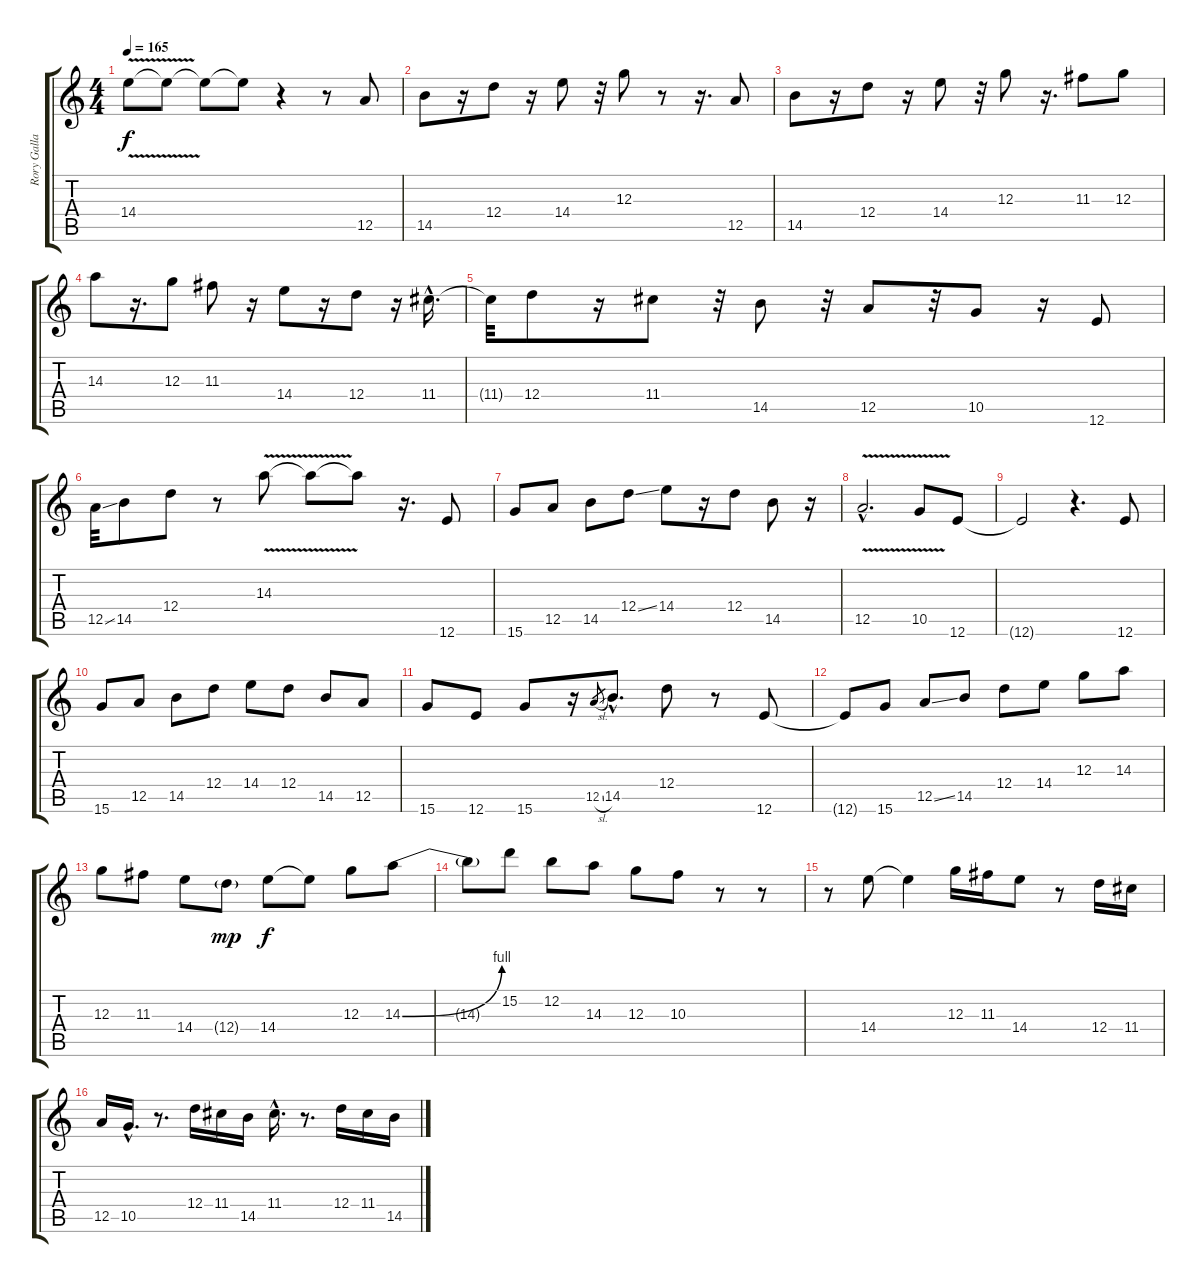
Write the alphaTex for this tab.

\track ("Rory Gallagher" "Rory Galla") {instrument overdrivenguitar}
\staff {score tabs}
\tuning (E4 B3 G3 D3 A2 E2) {hide}
\ts (4 4)
\tempo 165
\clef g2
\ks c
14.4{v}.8{dy f} 14.4{t}.8 14.4{t}.8 14.4{t}.8 r.4 r.8 12.5.8 |
14.5.8 r.16 12.4.8 r.16 14.4.8 r.32 12.3.8 r.8 r.16{d} 12.5.8 |
14.5.8 r.16 12.4.8 r.16 14.4.8 r.32 12.3.8 r.16{d} 11.3.8 12.3.8 |
14.3.8 r.16{d} 12.3.8 11.3.8 r.16 14.4.8 r.16 12.4.8 r.16 11.4{hac}.16{d} |
11.4{t}.32 12.4.8 r.16 11.4.8 r.32 14.5.8 r.32 12.5.8 r.32 10.5.8 r.16 12.6.8 |
12.5{ss}.32 14.5.8 12.4.8 r.8 14.3{v}.8 14.3{t}.8 14.3{t}.8 r.16{d} 12.6.8 |
15.6.8 12.5.8 14.5.8 12.4{ss}.8 14.4.8 r.16 12.4.8 14.5.8 r.16 |
12.5{v hac}.2{d} 10.5{v}.8{instrument overdrivenguitar} 12.6.8 |
12.6{t}.2 r.4{d} 12.6.8 |
15.6.8 12.5.8 14.5.8 12.4.8 14.4.8 12.4.8 14.5.8 12.5.8 |
15.6.8 12.6.8 15.6.8 r.16 12.5{sl}.8{gr} 14.5{hac}.8{d} 12.4.8 r.8 12.6.8 |
12.6{t}.8 15.6.8 12.5{ss}.8 14.5.8 12.4.8 14.4.8{instrument guitarharmonics} 12.3.8 14.3.8 |
12.3.8 11.3.8 14.4.8 12.4{g}.8{dy mp} 14.4.8{dy f} 14.4{t}.8 12.3.8 14.3{be (bend 0 0 60 4)}.8 |
14.3{t}.8 15.2.8 12.2.8 14.3.8 12.3.8 10.3.8 r.8 r.8 |
r.8{instrument overdrivenguitar} 14.4.8 14.4{t}.4 12.3.16 11.3.16 14.4.8 r.8 12.4.16 11.4.16 |
12.5.16 10.5{hac}.16{d} r.8{d} 12.4.16 11.4.16 14.5.16 11.4{hac}.16{d} r.8{d} 12.4.16 11.4.16 14.5.16
